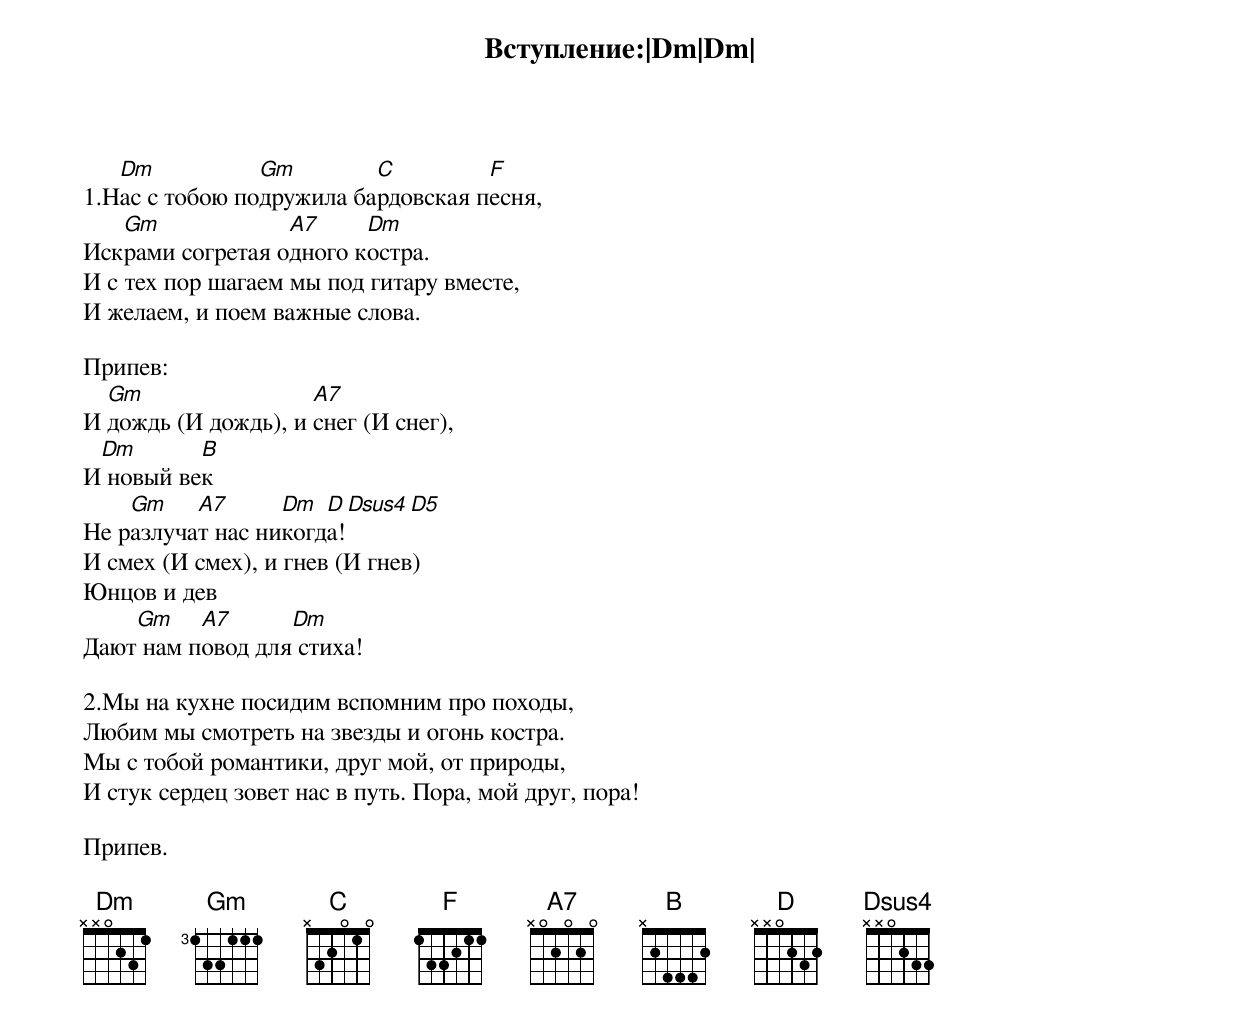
Вступление:|Dm|Dm|

   Dm           Gm        C         F
1.Нас с тобою подружила бардовская песня,
   Gm             A7     Dm
Искрами согретая одного костра.
И c тех пор шагаем мы под гитару вместе,
И желаем, и поем важные слова.

Припев:
  Gm                 A7
И дождь (И дождь), и снег (И снег),
 Dm       B
И новый век
    Gm    A7      Dm  D Dsus4 D5
Не разлучат нас никогда!
И смех (И смех), и гнев (И гнев)
Юнцов и дев
    Gm    A7      Dm
Дают нам повод для стиха!

2.Мы на кухне посидим вспомним про походы,
Любим мы смотреть на звезды и огонь костра.
Мы с тобой романтики, друг мой, от природы,
И стук сердец зовет нас в путь. Пора, мой друг, пора!

Припев.

Dsus4 xx0233
D5    xx0235
